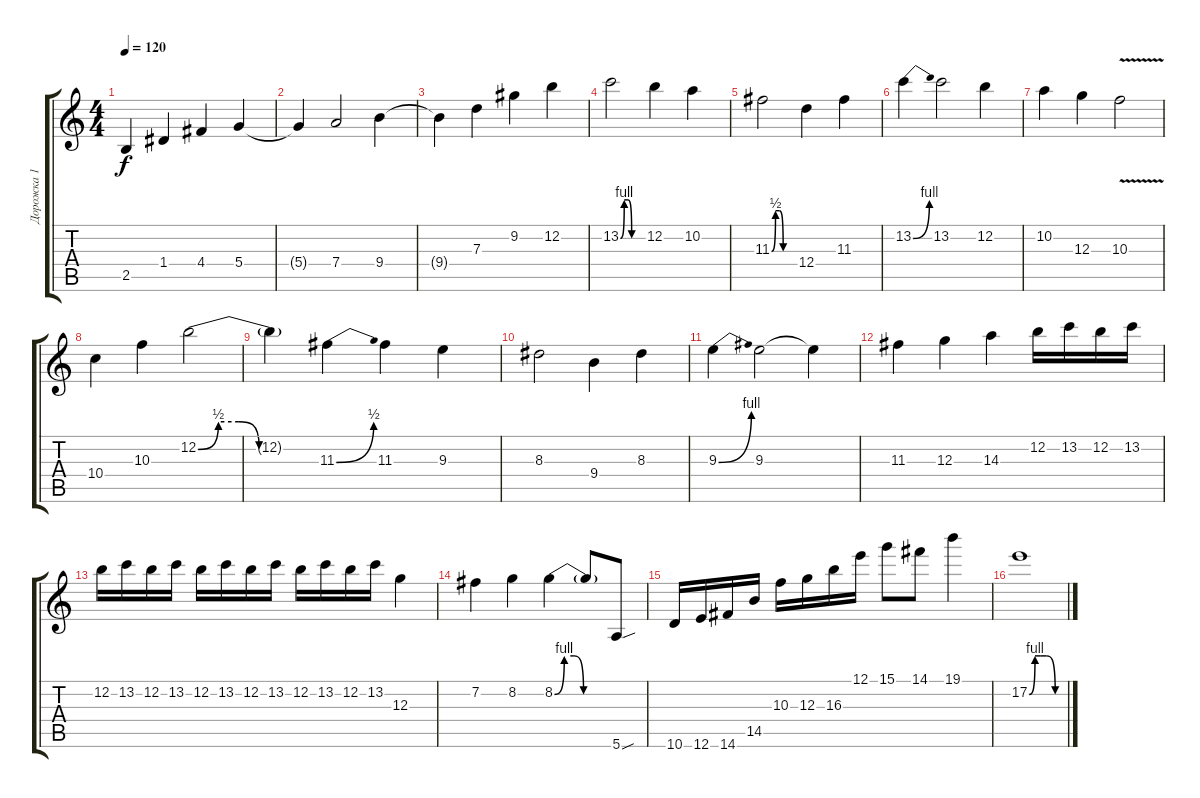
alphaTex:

\track ("Дорожка 1" "Дорожка 1") {instrument overdrivenguitar}
\staff {score tabs}
\tuning (E4 B3 G3 D3 A2 E2) {hide}
\ts (4 4)
\tempo 120
\clef g2
\ks c
2.5.4{dy f} 1.4.4 4.4.4 5.4.4 |
5.4{t}.4 7.4.2 9.4.4 |
9.4{t}.4 7.3.4 9.2.4 12.2.4 |
13.2{be (custom 0 0 10 4 20 4 30 0 60 0)}.2 12.2.4 10.2.4 |
11.3{be (custom 0 0 10 2 20 2 30 0 60 0)}.2 12.4.4 11.3.4 |
13.2{be (bend 0 0 60 4)}.4 13.2.2 12.2.4 |
10.2.4 12.3.4 10.3{v}.2 |
10.4.4 10.3.4 12.2{be (custom 0 0 10 2 20 2 30 0 60 0)}.2 |
12.2{t}.4 11.3{be (bend 0 0 60 2)}.4 11.3.4 9.3.4 |
8.3.2 9.4.4 8.3.4 |
9.3{be (bend 0 0 60 4)}.4 9.3.2 9.3{t}.4 |
11.3.4 12.3.4 14.3.4 12.2.16 13.2.16 12.2.16 13.2.16 |
12.2.16 13.2.16 12.2.16 13.2.16 12.2.16 13.2.16 12.2.16 13.2.16 12.2.16 13.2.16 12.2.16 13.2.16 12.3.4 |
7.2.4 8.2.4 8.2{be (custom 0 0 10 4 20 4 30 0 60 0)}.4 8.2{t}.8 5.6{sou}.8 |
10.6.16 12.6.16 14.6.16 14.5.16 10.3.16 12.3.16 16.3.16 12.1.16 15.1.8 14.1.8 19.1.4 |
17.2{be (custom 0 0 10 4 20 4 30 4 45 0 60 0)}.1
